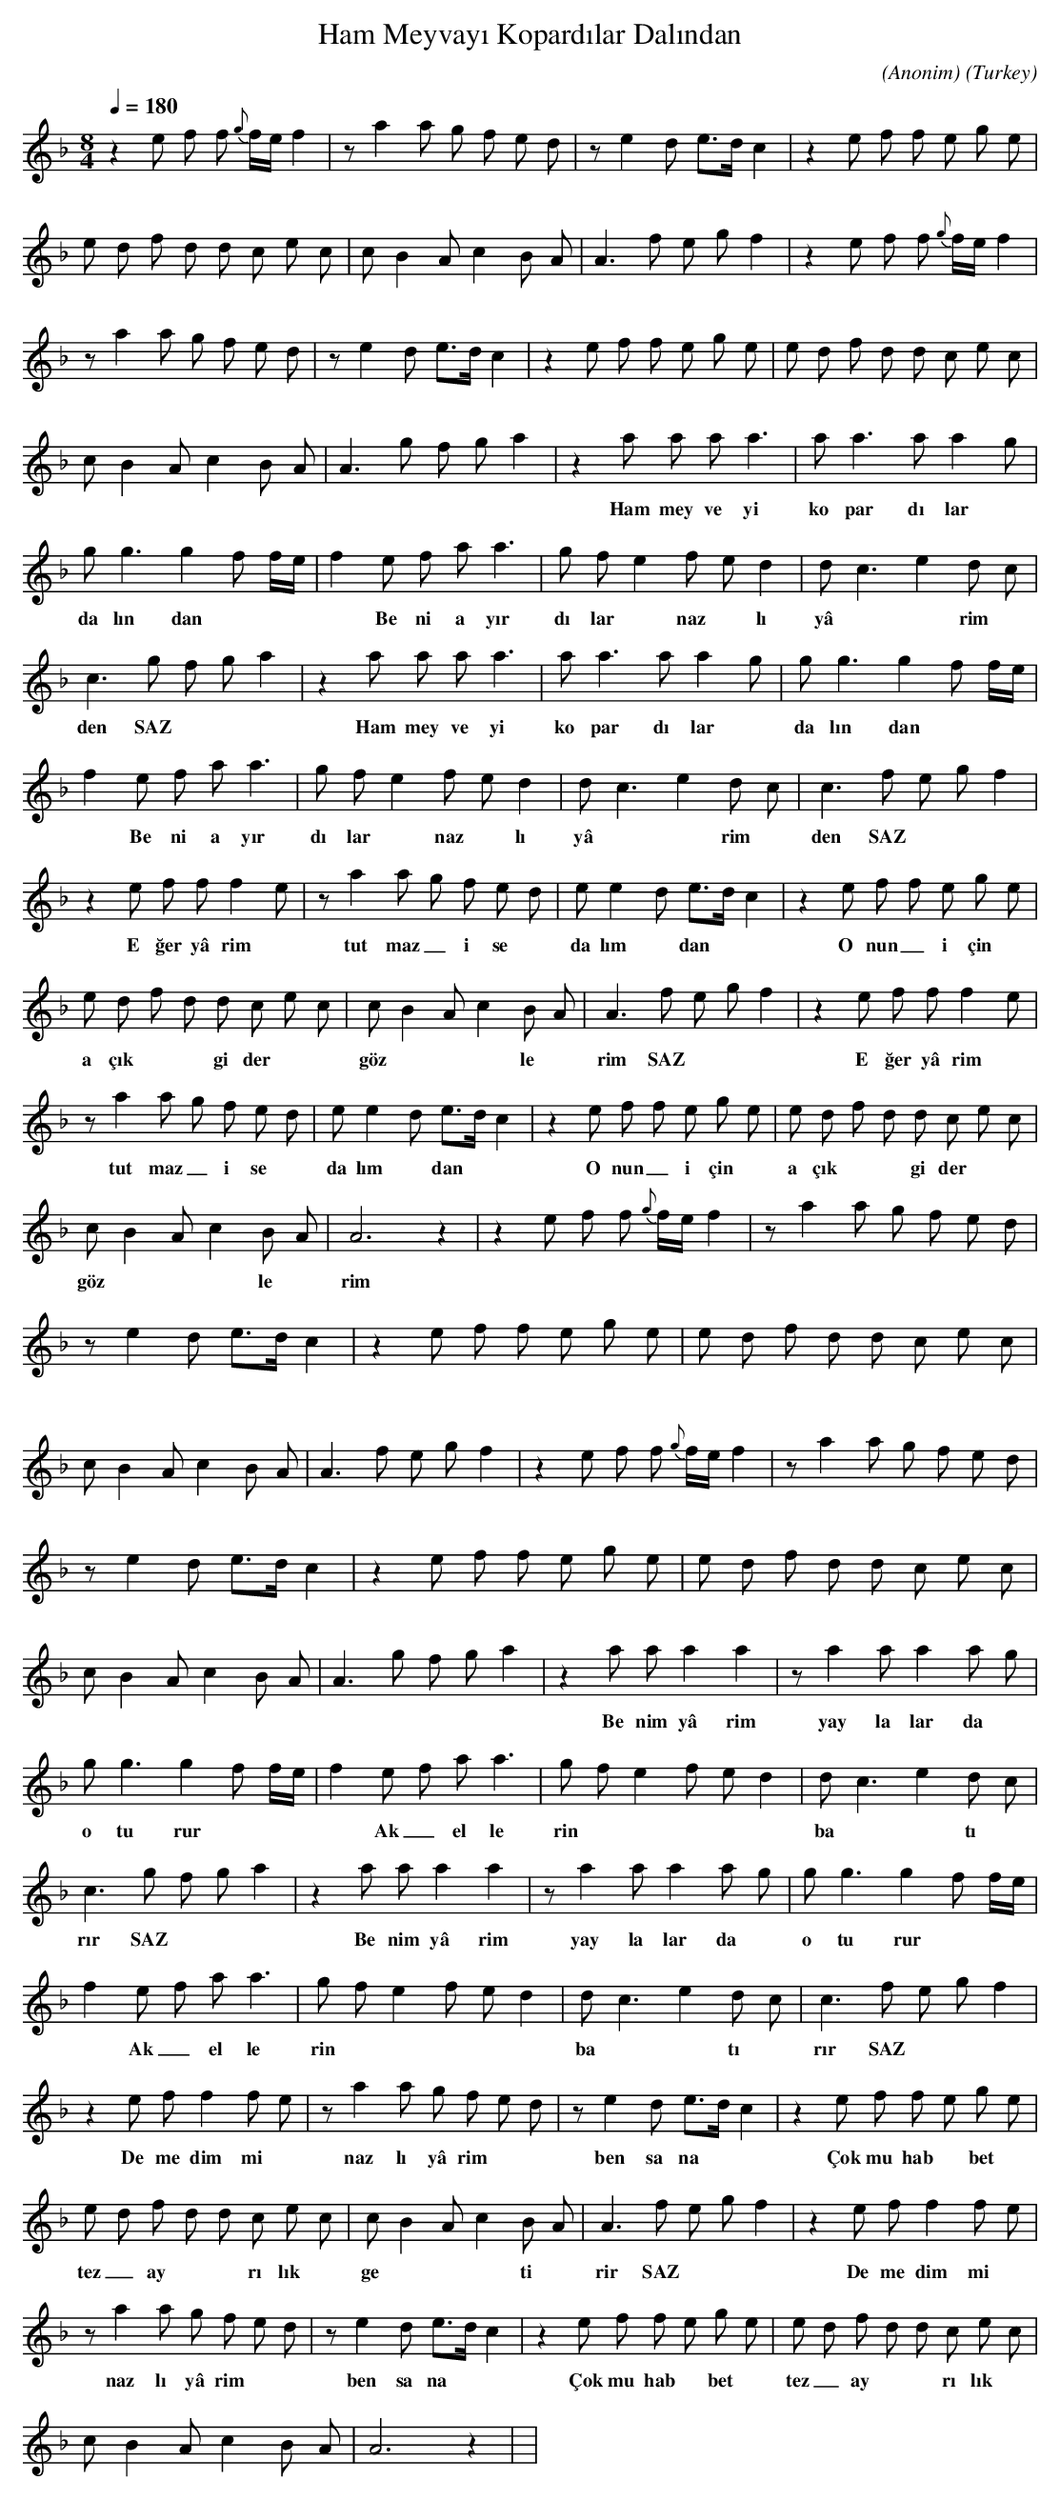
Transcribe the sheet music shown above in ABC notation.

X:1
T: Ham Meyvayı Kopardılar Dalından
C: (Anonim)
O: Turkey
M: 8/4
L: 1/16
K: C _B
Q: 1/4=180
z4 e2 f2 f2 {g}fe f4  | z2 a4 a2 g2 f2 e2 d2  | \
w:   |   |
z2 e4 d2 e3d c4  | z4 e2 f2 f2 e2 g2 e2  |
w:   |   |
e2 d2 f2 d2 d2 c2 e2 c2  | c2 B4 A2 c4 B2 A2  | \
w:   |   |
A6 f2 e2 g2 f4  | z4 e2 f2 f2 {g}fe f4  |
w:   |   |
z2 a4 a2 g2 f2 e2 d2  | z2 e4 d2 e3d c4  | \
w:   |   |
z4 e2 f2 f2 e2 g2 e2  | e2 d2 f2 d2 d2 c2 e2 c2  |
w:   |   |
c2 B4 A2 c4 B2 A2  | A6 g2 f2 g2 a4  | \
w:   |   |
z4 a2 a2 a2 a6  | a2 a6 a2 a4 g2  |
w:  Ham  mey ve yi   |  ko par dı lar   |
g2 g6 g4 f2 fe  | f4 e2 f2 a2 a6  | g2 f2 e4 f2 e2 d4  | \
w:  da lın dan    |  *  Be ni  a yır  |  dı lar  *  naz *  lı   |
d2 c6 e4 d2 c2  |
w:  yâ *  *  rim  |
c6 g2 f2 g2 a4  | z4 a2 a2 a2 a6  | a2 a6 a2 a4 g2  | \
w:  den   SAZ  |  Ham  mey ve yi   |  ko par dı lar   |
g2 g6 g4 f2 fe  |
w:  da lın dan    |
f4 e2 f2 a2 a6  | g2 f2 e4 f2 e2 d4  | \
w:  *  Be ni  a yır  |  dı lar  *  naz *  lı   |
d2 c6 e4 d2 c2  | c6 f2 e2 g2 f4  |
w:  yâ *  *  rim  |  den   SAZ  |
z4 e2 f2 f2 f4 e2  | z2 a4 a2 g2 f2 e2 d2  | \
w:  E ğer  yâ rim   |  tut maz_ i se   |
e2 e4 d2 e3d c4  | z4 e2 f2 f2 e2 g2 e2  |
w:  da lım *  dan    |  O nun_ i çin   |
e2 d2 f2 d2 d2 c2 e2 c2  | c2 B4 A2 c4 B2 A2  | \
w:  a çık  *  *  gi der   |  göz *  *  *  le  |
A6 f2 e2 g2 f4  | z4 e2 f2 f2 f4 e2  |
w:  rim   SAZ  |  E ğer  yâ rim   |
z2 a4 a2 g2 f2 e2 d2  | e2 e4 d2 e3d c4  | \
w:  tut maz_ i se   |  da lım *  dan    |
z4 e2 f2 f2 e2 g2 e2  | e2 d2 f2 d2 d2 c2 e2 c2  |
w:  O nun_ i çin   |  a çık  *  *  gi der   |
c2 B4 A2 c4 B2 A2  | A12 z4  | z4 e2 f2 f2 {g}fe f4  | \
w:  göz *  *  *  le  |  rim    |   |
z2 a4 a2 g2 f2 e2 d2  |
w:   |
z2 e4 d2 e3d c4  | z4 e2 f2 f2 e2 g2 e2  | \
w:   |   |
e2 d2 f2 d2 d2 c2 e2 c2  |
w:   |
c2 B4 A2 c4 B2 A2  | A6 f2 e2 g2 f4  | \
w:   |   |
z4 e2 f2 f2 {g}fe f4  | z2 a4 a2 g2 f2 e2 d2  |
w:   |   |
z2 e4 d2 e3d c4  | z4 e2 f2 f2 e2 g2 e2  | \
w:   |   |
e2 d2 f2 d2 d2 c2 e2 c2  |
w:   |
c2 B4 A2 c4 B2 A2  | A6 g2 f2 g2 a4  | \
w:   |   |
z4 a2 a2 a4 a4  | z2 a4 a2 a4 a2 g2  |
w:  Be nim  yâ rim   |  yay la lar da   |
g2 g6 g4 f2 fe  | f4 e2 f2 a2 a6  | g2 f2 e4 f2 e2 d4  | \
w:  o tu rur    |  *  Ak_ el le rin   |  so ğuk  *  su ya   |
d2 c6 e4 d2 c2  |
w:  ba *  *  tı  |
c6 g2 f2 g2 a4  | z4 a2 a2 a4 a4  | z2 a4 a2 a4 a2 g2  | \
w:  rır   SAZ  |  Be nim  yâ rim   |  yay la lar da   |
g2 g6 g4 f2 fe  |
w:  o tu rur    |
f4 e2 f2 a2 a6  | g2 f2 e4 f2 e2 d4  | \
w:  *  Ak_ el le rin   |  so ğuk  *  su ya   |
d2 c6 e4 d2 c2  | c6 f2 e2 g2 f4  |
w:  ba *  *  tı  |  rır   SAZ  |
z4 e2 f2 f4 f2 e2  | z2 a4 a2 g2 f2 e2 d2  | \
w:  De me dim  mi   |  naz lı  yâ rim   |
z2 e4 d2 e3d c4  | z4 e2 f2 f2 e2 g2 e2  |
w:  ben  sa na    |  Çok  mu hab *  bet   |
e2 d2 f2 d2 d2 c2 e2 c2  | c2 B4 A2 c4 B2 A2  | \
w:  tez_ ay *  *  rı lık   |  ge *  *  *  ti  |
A6 f2 e2 g2 f4  | z4 e2 f2 f4 f2 e2  |
w:  rir   SAZ  |  De me dim  mi   |
z2 a4 a2 g2 f2 e2 d2  | z2 e4 d2 e3d c4  | \
w:  naz lı  yâ rim   |  ben  sa na    |
z4 e2 f2 f2 e2 g2 e2  | e2 d2 f2 d2 d2 c2 e2 c2  |
w:  Çok  mu hab *  bet   |  tez_ ay *  *  rı lık   |
c2 B4 A2 c4 B2 A2  | A12 z4  | |
